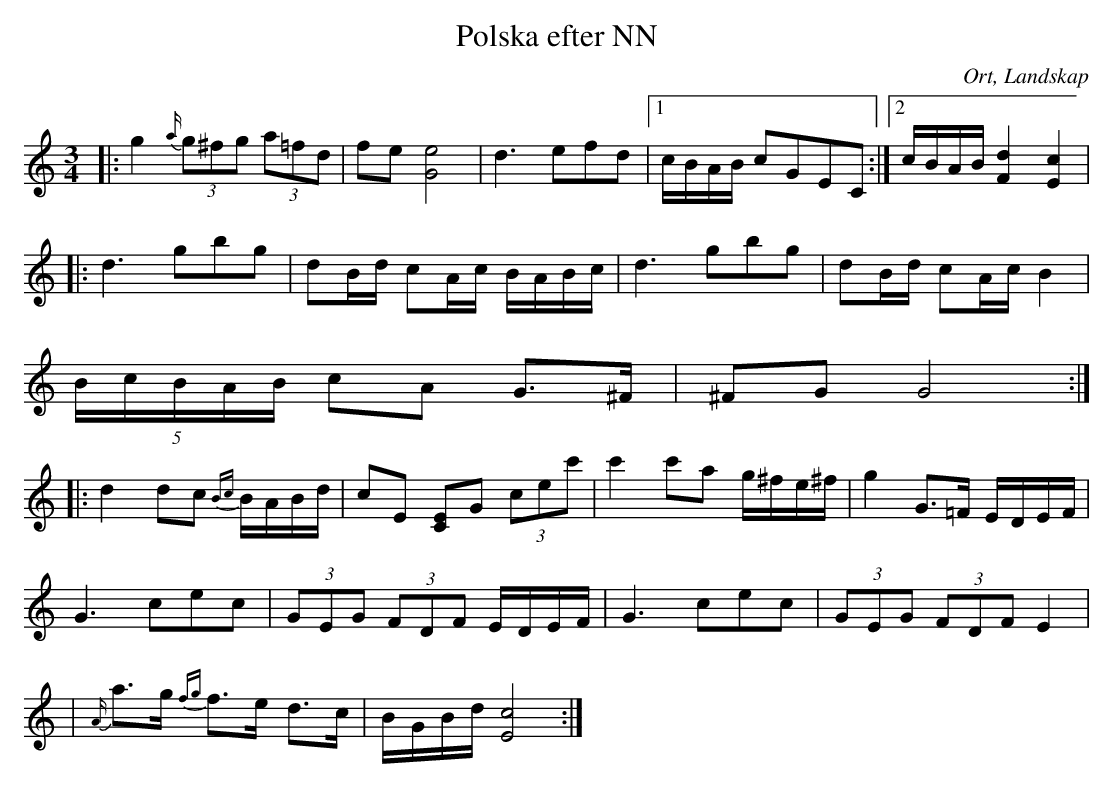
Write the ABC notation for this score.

X:1
T:Polska efter NN
O:Ort, Landskap
M:3/4
L:1/8
K:C
|:g2 {a/} (3g^fg (3a=fd|fe [G4e4]|d3 efd|1c/B/A/B/ cGEC:|2 c/B/A/B/ [F2d2][E2c2]|
|:d3 gbg| dB/d/ cA/c/ B/A/B/c/| d3 gbg| dB/d/ cA/c/ B2|
(5B/c/B/A/B/ cA G>^F| ^FG G4 :|
|:d2 dc {Bc}B/A/B/d/|cE [CE]G (3cec'|c'2 c'a g/^f/e/^f/|g2 G>=F E/D/E/F/|
G3 cec|(3GEG (3FDF E/D/E/F/|G3 cec|(3GEG (3FDF E2|
|{A/}a>g {fg}f>e d>c|B/G/B/d/ [E4c4]:|
